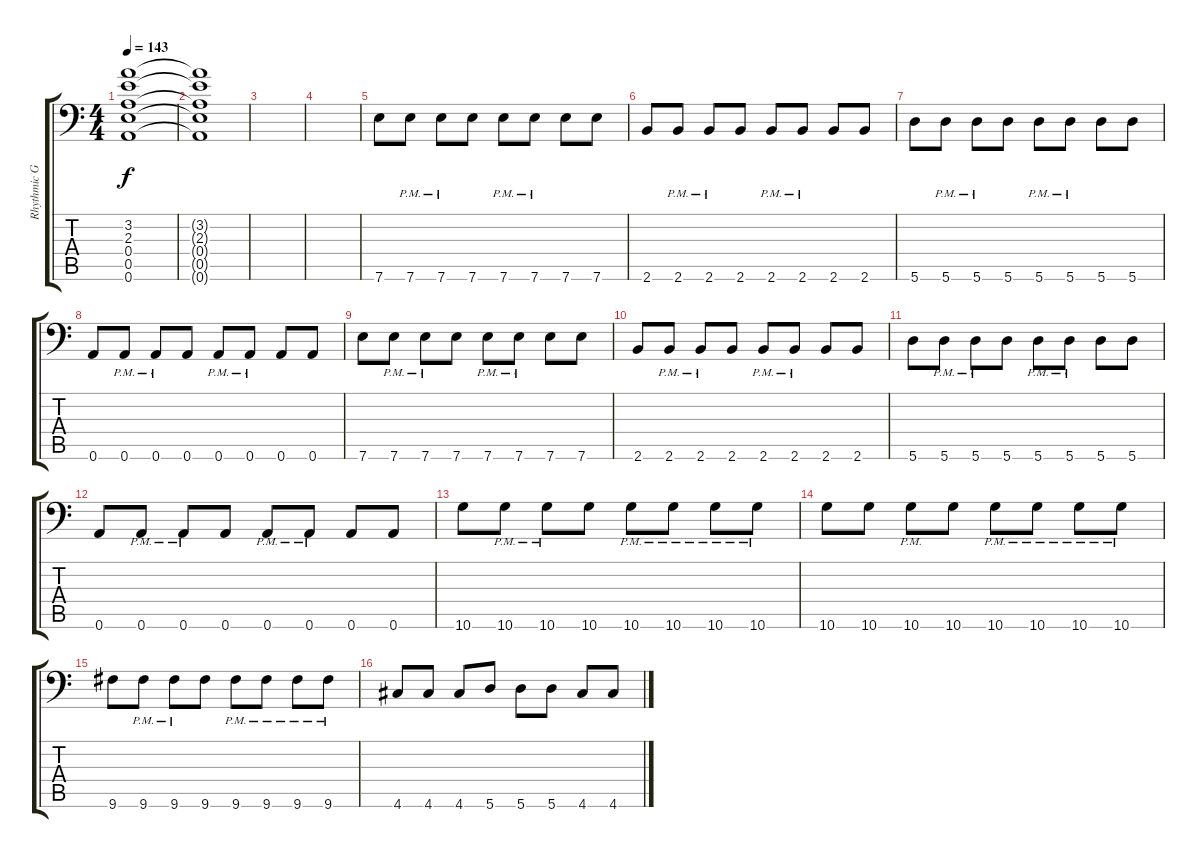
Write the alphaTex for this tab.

\track ("Rhythmic Guitar" "Rhythmic G") {instrument distortionguitar}
\staff {score tabs}
\tuning (B3 Gb3 D3 A2 E2 A1) {hide}
\ts (4 4)
\tempo 143
\clef f4
\ks c
(3.2 2.3 0.4 0.5 0.6).1{dy f instrument electricguitarclean} |
(3.2{t} 2.3{t} 0.4{t} 0.5{t} 0.6{t}).1 |
|
|
7.6.8{instrument distortionguitar} 7.6{pm}.8 7.6{pm}.8 7.6.8 7.6{pm}.8 7.6{pm}.8 7.6.8 7.6.8 |
2.6.8 2.6{pm}.8 2.6{pm}.8 2.6.8 2.6{pm}.8 2.6{pm}.8 2.6.8 2.6.8 |
5.6.8 5.6{pm}.8 5.6{pm}.8 5.6.8 5.6{pm}.8 5.6{pm}.8 5.6.8 5.6.8 |
0.6.8 0.6{pm}.8 0.6{pm}.8 0.6.8 0.6{pm}.8 0.6{pm}.8 0.6.8 0.6.8 |
7.6.8 7.6{pm}.8 7.6{pm}.8 7.6.8 7.6{pm}.8 7.6{pm}.8 7.6.8 7.6.8 |
2.6.8 2.6{pm}.8 2.6{pm}.8 2.6.8 2.6{pm}.8 2.6{pm}.8 2.6.8 2.6.8 |
5.6.8 5.6{pm}.8 5.6{pm}.8 5.6.8 5.6{pm}.8 5.6{pm}.8 5.6.8 5.6.8 |
0.6.8 0.6{pm}.8 0.6{pm}.8 0.6.8 0.6{pm}.8 0.6{pm}.8 0.6.8 0.6.8 |
10.6.8 10.6{pm}.8 10.6{pm}.8 10.6.8 10.6{pm}.8 10.6{pm}.8 10.6{pm}.8 10.6{pm}.8 |
10.6.8 10.6.8 10.6{pm}.8 10.6.8 10.6{pm}.8 10.6{pm}.8 10.6{pm}.8 10.6{pm}.8 |
9.6.8 9.6{pm}.8 9.6{pm}.8 9.6.8 9.6{pm}.8 9.6{pm}.8 9.6{pm}.8 9.6{pm}.8 |
4.6.8 4.6.8 4.6.8 5.6.8 5.6.8 5.6.8 4.6.8 4.6.8
